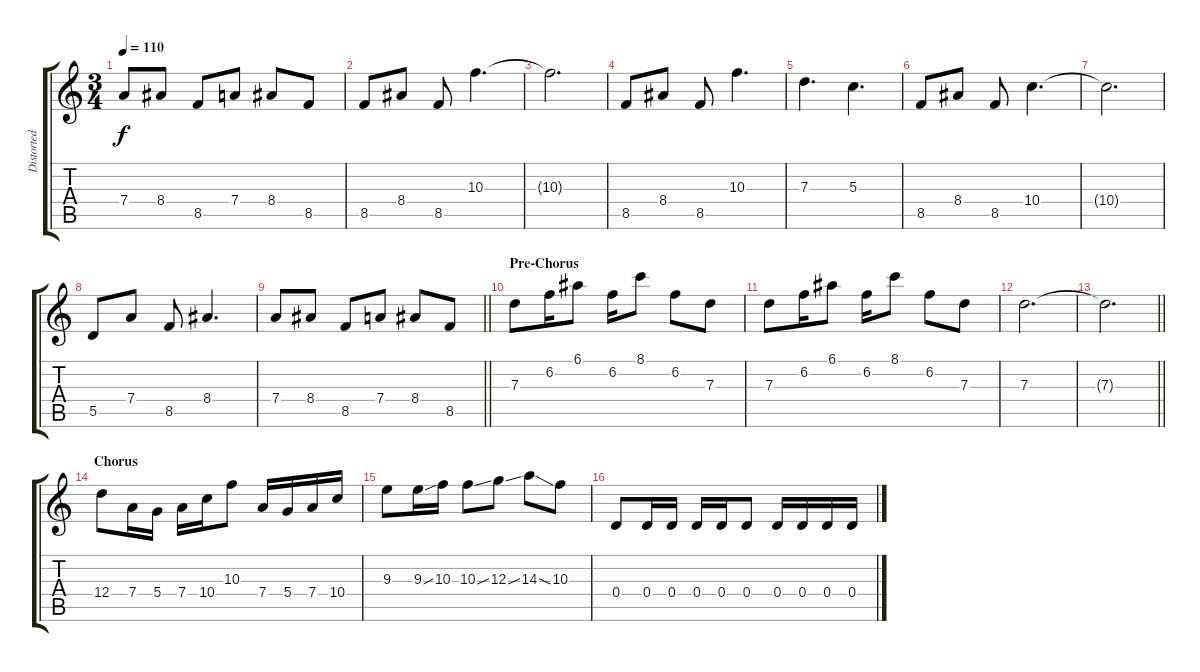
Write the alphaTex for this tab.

\track ("Distorted Lead" "Distorted ") {instrument distortionguitar}
\staff {score tabs}
\tuning (E4 B3 G3 D3 A2 D2) {hide}
\ts (3 4)
\tempo 110
\clef g2
\ks c
7.4.8{dy f} 8.4.8 8.5.8 7.4.8 8.4.8 8.5.8 |
8.5.8 8.4.8 8.5.8 10.3.4{d} |
10.3{t}.2{d} |
8.5.8 8.4.8 8.5.8 10.3.4{d} |
7.3.4{d} 5.3.4{d} |
8.5.8 8.4.8 8.5.8 10.4.4{d} |
10.4{t}.2{d} |
5.5.8 7.4.8 8.5.8 8.4.4{d} |
\barLineRight lightlight
7.4.8 8.4.8 8.5.8 7.4.8 8.4.8 8.5.8 |
\section ("" "Pre-Chorus")
7.3.8 6.2.16 6.1.8 6.2.16 8.1.8 6.2.8 7.3.8 |
7.3.8 6.2.16 6.1.8 6.2.16 8.1.8 6.2.8 7.3.8 |
7.3.2{d} |
\barLineRight lightlight
7.3{t}.2{d} |
\section ("" "Chorus")
12.4.8 7.4.16 5.4.16 7.4.16 10.4.16 10.3.8 7.4.16 5.4.16 7.4.16 10.4.16 |
9.3.8 9.3{ss}.16 10.3.16 10.3{ss}.8 12.3{ss}.8 14.3{ss}.8 10.3.8 |
0.4.8 0.4.16 0.4.16 0.4.16 0.4.16 0.4.8 0.4.16 0.4.16 0.4.16 0.4.16
